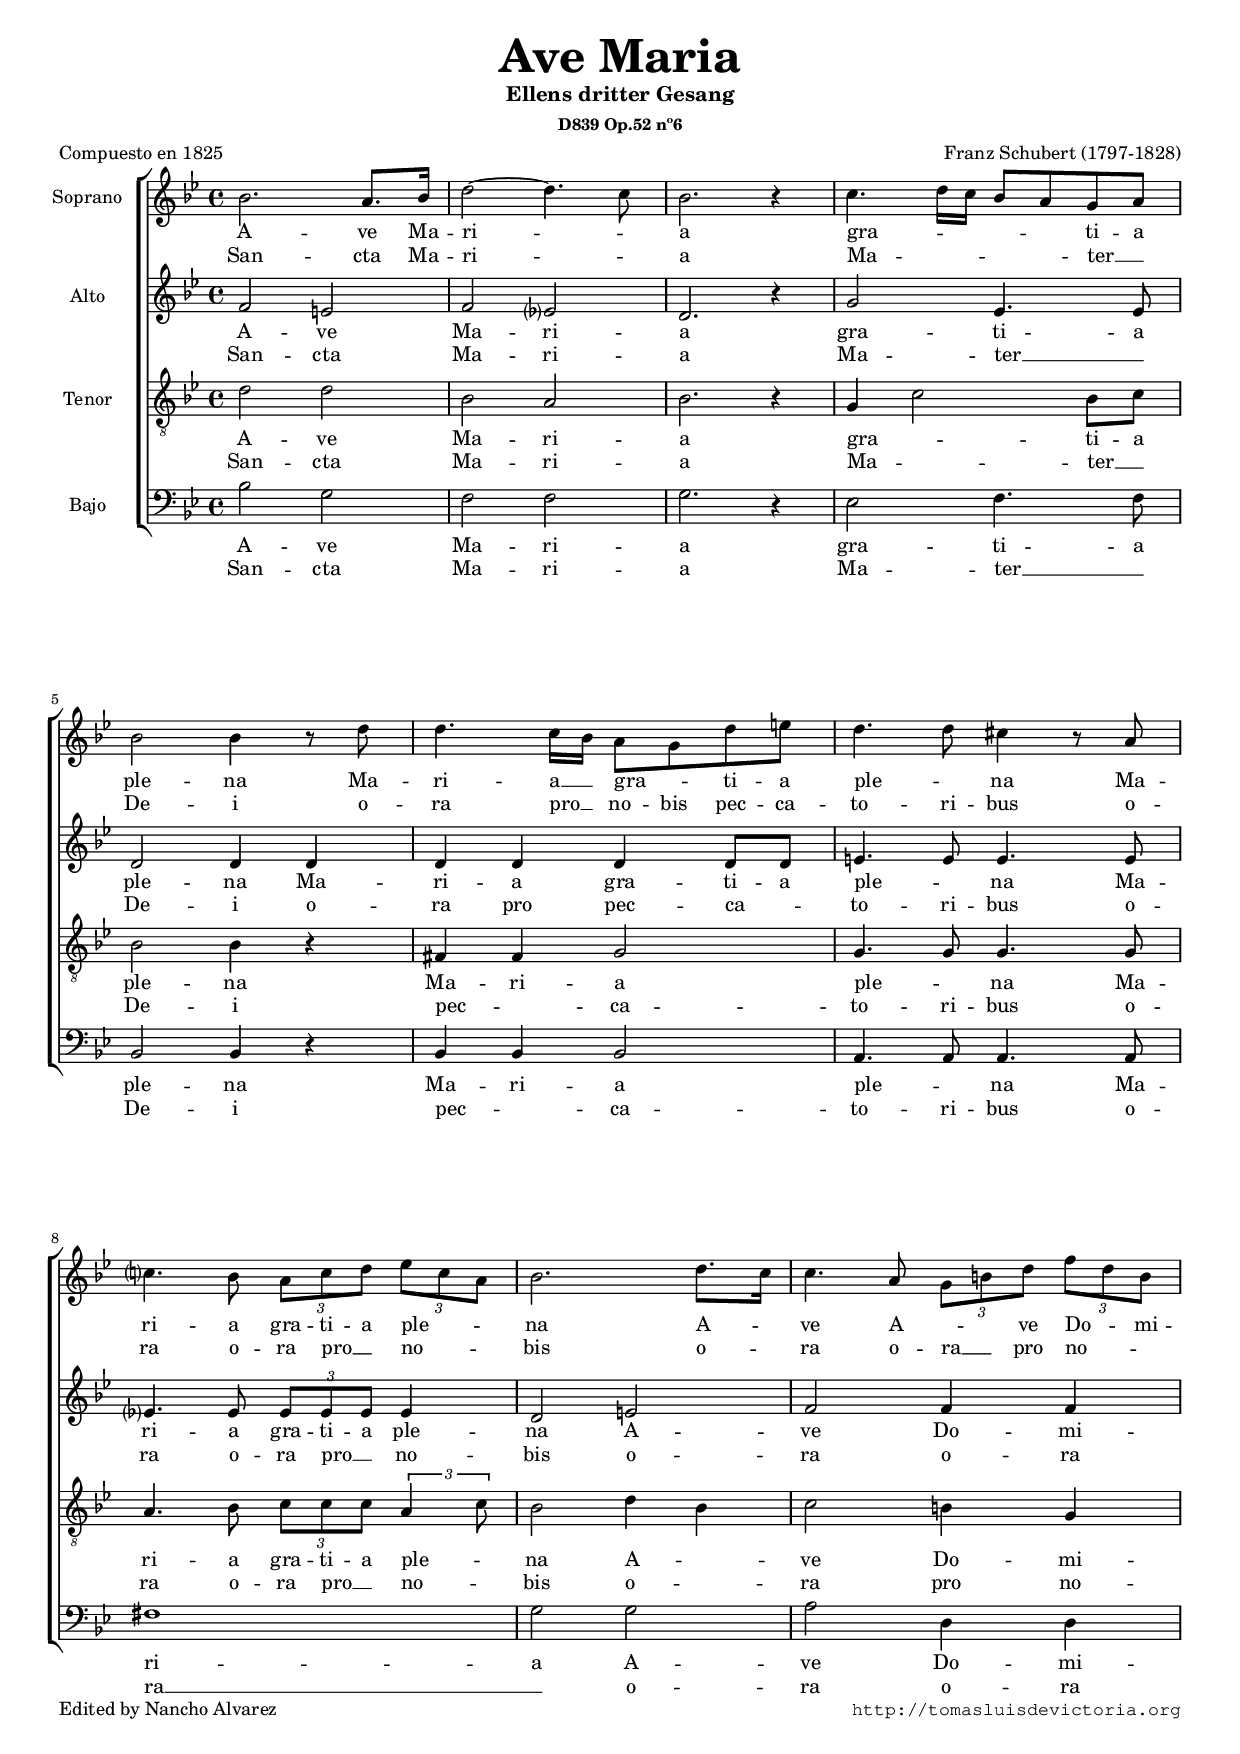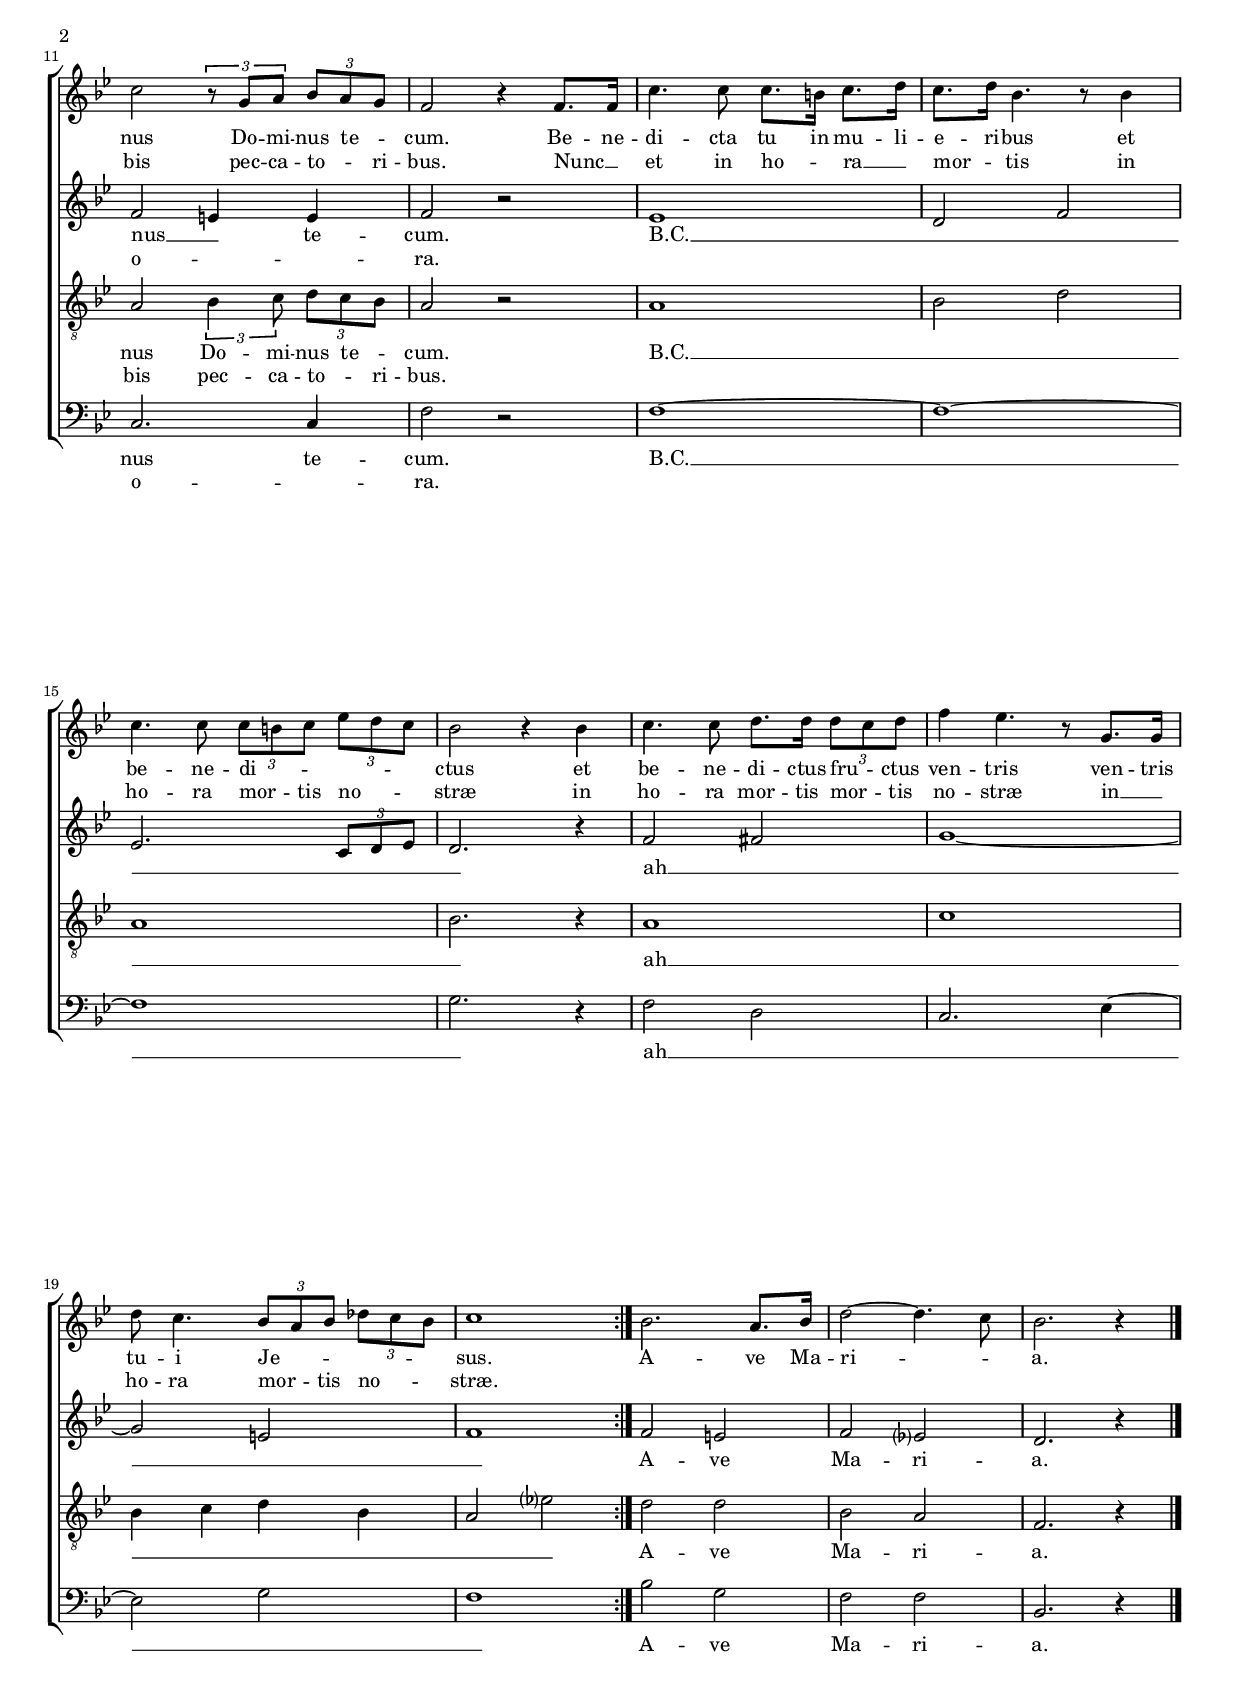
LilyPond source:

\version "2.11.32"

#(set-default-paper-size "a4")
#(set-global-staff-size 16)
#(ly:set-option 'point-and-click #f)

ss=\once \set suggestAccidentals = ##t


\header {
	title=\markup{\bigger \bigger \bigger \bigger "Ave Maria" }
	subtitle="Ellens dritter Gesang" 
	subsubtitle="D839 Op.52 nº6"
	composer="Franz Schubert (1797-1828)"
	poet="Compuesto en 1825"
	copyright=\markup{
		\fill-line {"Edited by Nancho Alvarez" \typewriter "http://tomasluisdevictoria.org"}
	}
%	tagline=""
}

global={\key bes \major \time 4/4 \skip 1*20 \bar ":|"
				\skip 1*3 \bar "|." }


cantus={
	bes'2. a'8. bes'16 |
	d''2 ~ d''4. c''8 |
	bes'2. r4 |
	c''4. d''16 c'' bes'8 a' g' a' |
%5
	bes'2 bes'4 r8 d'' |
	d''4. c''16 bes' a'8 g' d'' e'' |
	d''4. d''8 cis''4 r8 a' |
	c''?4. bes'8 \times 2/3 { a' c'' d'' } \times 2/3 { ees'' c'' a' } |
	bes'2. d''8. c''16 |
%10
	c''4. a'8 \times 2/3 { g' b' d'' } \times 2/3 { f'' d'' b' } |
	c''2 \times 2/3 { r8 g' a' } \times 2/3 { bes' a' g' } |
	f'2 r4 f'8. f'16 |
	c''4. c''8 c''8. b'16 c''8. d''16 |
	c''8. d''16 bes'4. r8 bes'4 |
%15
	c''4. c''8 \times 2/3 { c'' b' c'' } \times 2/3 { ees'' d'' c'' } |
	bes'2 r4 bes' |
	c''4. c''8 d''8. d''16 \times 2/3 { d''8 c'' d'' } |
	f''4 ees''4. r8 g'8. g'16 |
	d''8 c''4. \times 2/3 { bes'8 a' bes' } \times 2/3 { des'' c'' bes' } |
%20
	c''1 |
	bes'2. a'8. bes'16 |
	d''2 ~ d''4. c''8 |
	bes'2. r4
}

altus={
	f'2 e' |
	f' ees'? |
	d'2. r4 |
	g'2 ees'4. ees'8 |
%5
	d'2 d'4 d' |
	d' d' d' d'8 d' |
	e'4. e'8 e'4. e'8 |
	ees'?4. ees'8 \times 2/3 { ees' ees' ees' } ees'4 |
	d'2 e' |
%10
	f' f'4 f' |
	f'2 e'4 e' |
	f'2 r |
	ees'1 |
	d'2 f' |
%15
	ees'2. \times 2/3 { c'8 d' ees' } |
	d'2. r4 |
	f'2 fis' |
	g'1 ~ |
	g'2 e' |
%20
	f'1 |
	f'2 e' |
	f' ees'? |
	d'2. r4
}

tenor={
	d'2 d' |
	bes a |
	bes2. r4 |
	g c'2 bes8 c' |
%5
	bes2 bes4 r |
	fis fis g2 |
	g4. g8 g4. g8 |
	a4. bes8 \times 2/3 { c' c' c' } \times 2/3 { a4 c'8 } |
	bes2 d'4 bes |
%10
	c'2 b4 g |
	a2 \times 2/3 { bes4 c'8 } \times 2/3 { d' c' bes } |
	a2 r |
	a1 |
	bes2 d' |
%15
	a1 |
	bes2. r4 |
	a1 |
	c' |
	bes4 c' d' bes |
%20
	a2 ees'? |
	d' d' |
	bes a |
	f2. r4
}

bassus={
	bes2 g |  %bug de lilypond: "programming error: Adding reverse rod" si empieza en otra nota no hay error
	f f |
	g2. r4 |
	ees2 f4. f8 |
%5
	bes,2 bes,4 r |
	bes, bes, bes,2 |
	a,4. a,8 a,4. a,8 |
	fis1 |
	g2 g |
%10
	a d4 d |
	c2. c4 |
	f2 r |
	f1 ~ |
	f ~ |
%15
	f |
	g2. r4 |
	f2 d |
	c2. ees4 ~ |
	ees2 g |
%20
	f1 |
	bes2 g |
	f f |
	bes,2. r4
}


textocantus=\lyricmode{
A -- ve Ma -- ri -- _ _ a
gra -- _ _ _ _ ti -- a ple -- na
Ma -- ri -- a __ _ gra -- _ ti -- a ple -- _ na
Ma -- ri -- a gra -- ti -- a ple -- _ _ na
A -- _ ve A -- _ _ ve Do -- _ mi -- nus
Do -- mi -- nus te -- _ cum.
Be -- ne -- di -- cta tu in mu -- li -- e -- ri -- bus
et be -- ne -- di -- _ _ _ _ _ ctus
et be -- ne -- di -- ctus fru -- _ ctus ven -- tris
ven -- tris tu -- i
Je -- _ _ _ _ _ sus.
A -- ve Ma -- ri -- _ _ a.
}

textoaltus=\lyricmode{
A -- ve Ma -- ri -- a
gra -- ti -- a ple -- na Ma -- ri -- a gra -- ti -- a ple -- _ na
Ma -- ri -- a gra -- ti -- a ple -- na
A -- ve Do -- mi -- nus __ _ te -- cum.
B.C. __ _ _ _ _ _ _ _ 
ah __ _ _ _ _ _ 
A -- ve Ma -- ri -- a.
}

textotenor=\lyricmode{
A -- ve Ma -- ri -- a
gra -- _ ti -- a ple -- na
Ma -- ri -- a ple -- _ na 
Ma -- ri -- a gra -- ti -- a ple -- _ na
A -- _ ve Do -- mi -- nus Do -- mi -- nus te -- _ cum.
B.C. __ _ _ _ _ 
ah __ _ _ _ _ _ _ _ 
A -- ve Ma -- ri -- a.
}

textobassus=\lyricmode{
A -- ve Ma -- ri -- a
gra -- ti -- a ple -- na
Ma -- ri -- a ple -- _ na Ma -- ri -- a
A -- ve Do -- mi -- nus te -- cum.
B.C. __ _ _ _ 
ah __ _ _ _ _ _ _ 
A -- ve Ma -- ri -- a.
}

textocantusb=\lyricmode{
San -- cta Ma -- ri -- _ _ a
Ma -- _ _ _ _ ter __ _ De -- i
o -- ra pro __ _ no -- bis pec -- ca -- to -- ri -- bus
o -- ra o -- ra pro __ _ no -- _ _ bis
o -- _ ra o -- ra __ _ pro no -- _ _ bis
pec -- ca -- to -- _ ri -- bus.
Nunc __ _ et in ho -- _ ra __ _ mor -- _ tis
in ho -- ra mor -- _ tis no -- _ _ stræ
in ho -- ra mor -- tis mor -- _ tis no -- stræ
in __ _ ho -- ra mor -- _ tis no -- _ _ stræ.
}

textoaltusb=\lyricmode{
San -- cta Ma -- ri -- a
Ma -- ter __ _ De -- i o -- ra pro pec -- ca -- _ to -- ri -- bus 
o -- ra o -- ra pro __ _ no -- bis
o -- ra o -- ra o -- _ _ ra.
}

textotenorb=\lyricmode{
San -- cta Ma -- ri -- a
Ma -- _ ter __ _ De -- i
pec -- _ ca -- to -- ri -- bus
o -- ra o -- ra pro __ _ no -- _ bis
o -- _ ra pro no -- bis
pec -- ca -- to -- _ ri -- bus.
}

textobassusb=\lyricmode{
San -- cta Ma -- ri -- a
Ma -- ter __ _ De -- i
pec -- _ ca -- to -- ri -- bus o -- ra __ _ 
o -- ra o -- ra o -- _ ra.
}


\score {
\new ChoirStaff<<

	\new Staff <<\global
	\new Voice="v1" {
		\set Staff.instrumentName="Soprano " 
		\clef "treble"
		\cantus }
	\new Lyrics \lyricsto "v1" {\textocantus }
	\new Lyrics \lyricsto "v1" {\textocantusb }
	>>

	
	\new Staff << \global
	\new Voice="v2" {
		\set Staff.instrumentName="Alto "
		\clef "treble" 
		\altus}
	\new Lyrics \lyricsto "v2" {\textoaltus }
	\new Lyrics \lyricsto "v2" {\textoaltusb }
	>>

	
	\new Staff <<\global
	\new Voice="v3" {
		\set Staff.instrumentName="Tenor "
		\clef "G_8"
		\tenor }
	\new Lyrics \lyricsto "v3" {\textotenor }
	\new Lyrics \lyricsto "v3" {\textotenorb }
	>>
	

	\new Staff <<\global
	\new Voice="v4" {
		\set Staff.instrumentName="Bajo "
		\clef "bass" 
		\bassus }
	\new Lyrics \lyricsto "v4" {\textobassus }
	\new Lyrics \lyricsto "v4" {\textobassusb }
	>>
	
>>

\layout{ 
	%\context {\Lyrics \override VerticalAxisGroup #'minimum-Y-extent = #'(-0 . 0) }
	\context {\Score \override BarNumber #'padding = #2 }
	%\context {\Lyrics \override LyricText #'font-size = #2 }
	\context {\Voice melismaBusyProperties = #'() }
	%\context { \RemoveEmptyStaffContext }
	%\context {\Staff \consists Ambitus_engraver } %un bug de lilypond no permite usar ambitus y que el bajo empiece en si bemol
}

%\midi {}

}


\paper{
	evenHeaderMarkup=\markup  \fill-line { \fromproperty #'page:page-number-string "" "" }
	oddHeaderMarkup= \markup  \fill-line { \on-the-fly #not-first-page "" \on-the-fly #not-first-page "" \on-the-fly #not-first-page \fromproperty #'page:page-number-string }
	system-count=6
	line-width=19.0\cm
	between-system-padding = 0
	ragged-last-bottom = ##f
}
